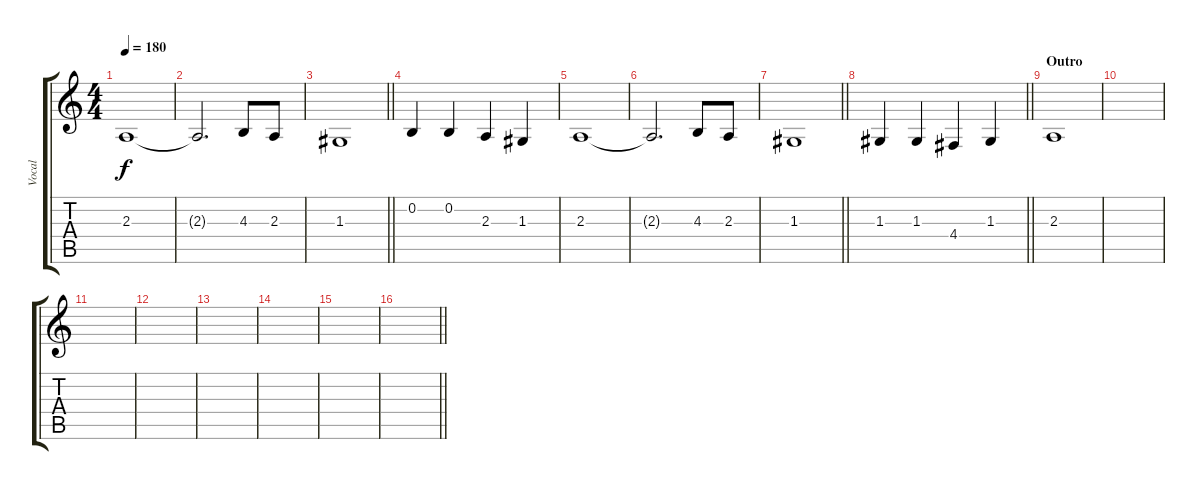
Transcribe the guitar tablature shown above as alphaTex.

\track ("Vocal" "Vocal") {instrument altosax}
\staff {score tabs}
\tuning (E4 B3 G3 D3 A2 E2) {hide}
\ts (4 4)
\tempo 180
\clef g2
\ks c
2.3.1{dy f} |
2.3{t}.2{d} 4.3.8 2.3.8 |
\barLineRight lightlight
1.3.1 |
0.2.4 0.2.4 2.3.4 1.3.4 |
2.3.1 |
2.3{t}.2{d} 4.3.8 2.3.8 |
\barLineRight lightlight
1.3.1 |
\barLineRight lightlight
1.3.4 1.3.4 4.4.4 1.3.4 |
\section ("" "Outro")
2.3.1 |
|
|
|
|
|
|
\barLineRight lightlight
